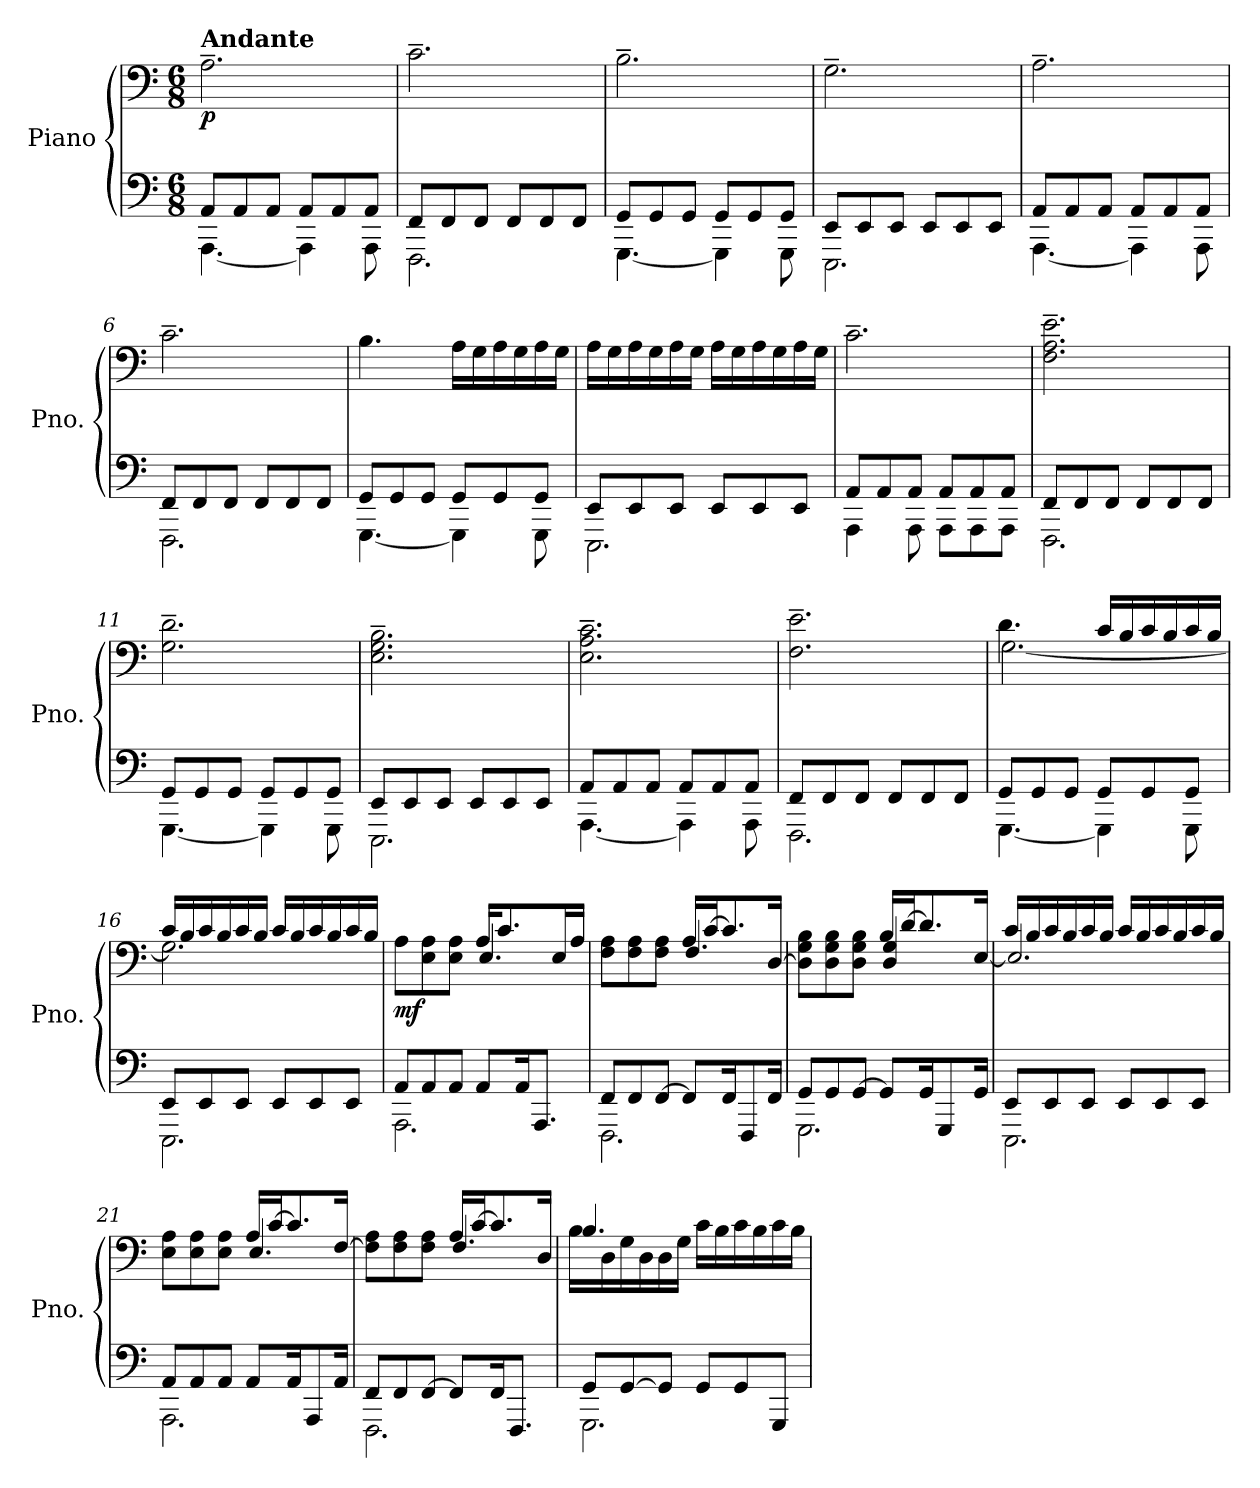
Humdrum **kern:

**kern	**kern	**dynam
*part1	*part1	*part1
*staff2	*staff1	*staff1/2
*I"Piano	*	*
*I'Pno.	*	*
*clefF4	*clefF4	*
*k[]	*k[]	*
*M6/8	*M6/8	*
*MM89	*MM89	*
=1	=1	=1
*^	*	*
!	!	!LO:TX:a:B:t=Andante	!
!	!	!	!LO:DY:b
8AA/L	[4.AAA\	2.A~\	p
8AA/	.	.	.
8AA/J	.	.	.
8AA/L	4AAA\]	.	.
8AA/	.	.	.
8AA/J	8AAA\	.	.
=2	=2	=2	=2
8FF/L	2.FFF\	2.c~\	.
8FF/	.	.	.
8FF/J	.	.	.
8FF/L	.	.	.
8FF/	.	.	.
8FF/J	.	.	.
=3	=3	=3	=3
8GG/L	[4.GGG\	2.B~\	.
8GG/	.	.	.
8GG/J	.	.	.
8GG/L	4GGG\]	.	.
8GG/	.	.	.
8GG/J	8GGG\	.	.
=4	=4	=4	=4
8EE/L	2.EEE\	2.G~\	.
8EE/	.	.	.
8EE/J	.	.	.
8EE/L	.	.	.
8EE/	.	.	.
8EE/J	.	.	.
=5	=5	=5	=5
8AA/L	[4.AAA\	2.A~\	.
8AA/	.	.	.
8AA/J	.	.	.
8AA/L	4AAA\]	.	.
8AA/	.	.	.
8AA/J	8AAA\	.	.
=6	=6	=6	=6
8FF/L	2.FFF\	2.c~\	.
8FF/	.	.	.
8FF/J	.	.	.
8FF/L	.	.	.
8FF/	.	.	.
8FF/J	.	.	.
!!LO:LB:g=z
=7	=7	=7	=7
8GG/L	[4.GGG\	4.B\	.
8GG/	.	.	.
8GG/J	.	.	.
8GG/L	4GGG\]	16A\LL	.
.	.	16G\	.
8GG/	.	16A\	.
.	.	16G\	.
8GG/J	8GGG\	16A\	.
.	.	16G\JJ	.
=8	=8	=8	=8
8EE/L	2.EEE\	16A\LL	.
.	.	16G\	.
8EE/	.	16A\	.
.	.	16G\	.
8EE/J	.	16A\	.
.	.	16G\JJ	.
8EE/L	.	16A\LL	.
.	.	16G\	.
8EE/	.	16A\	.
.	.	16G\	.
8EE/J	.	16A\	.
.	.	16G\JJ	.
=9	=9	=9	=9
8AA/L	4AAA\	2.c~\	.
8AA/	.	.	.
8AA/J	8AAA\	.	.
8AA/L	8AAA\L	.	.
8AA/	8AAA\	.	.
8AA/J	8AAA\J	.	.
=10	=10	=10	=10
8FF/L	2.FFF\	2.F\~ 2.A\~ 2.e\~	.
8FF/	.	.	.
8FF/J	.	.	.
8FF/L	.	.	.
8FF/	.	.	.
8FF/J	.	.	.
=11	=11	=11	=11
8GG/L	[4.GGG\	2.G\~ 2.d\~	.
8GG/	.	.	.
8GG/J	.	.	.
8GG/L	4GGG\]	.	.
8GG/	.	.	.
8GG/J	8GGG\	.	.
!!LO:LB:g=z
=12	=12	=12	=12
8EE/L	2.EEE\	2.E\~ 2.G\~ 2.B\~	.
8EE/	.	.	.
8EE/J	.	.	.
8EE/L	.	.	.
8EE/	.	.	.
8EE/J	.	.	.
=13	=13	=13	=13
8AA/L	[4.AAA\	2.E\~ 2.A\~ 2.c\~	.
8AA/	.	.	.
8AA/J	.	.	.
8AA/L	4AAA\]	.	.
8AA/	.	.	.
8AA/J	8AAA\	.	.
=14	=14	=14	=14
8FF/L	2.FFF\	2.F\~ 2.e\~	.
8FF/	.	.	.
8FF/J	.	.	.
8FF/L	.	.	.
8FF/	.	.	.
8FF/J	.	.	.
=15	=15	=15	=15
*	*	*^	*
8GG/L	[4.GGG\	4.d\	[2.G\	.
8GG/	.	.	.	.
8GG/J	.	.	.	.
8GG/L	4GGG\]	16c/LL	.	.
.	.	16B/	.	.
8GG/	.	16c/	.	.
.	.	16B/	.	.
8GG/J	8GGG\	16c/	.	.
.	.	16B/JJ	.	.
=16	=16	=16	=16	=16
8EE/L	2.EEE\	16c/LL	2.G\]	.
.	.	16B/	.	.
8EE/	.	16c/	.	.
.	.	16B/	.	.
8EE/J	.	16c/	.	.
.	.	16B/JJ	.	.
8EE/L	.	16c/LL	.	.
.	.	16B/	.	.
8EE/	.	16c/	.	.
.	.	16B/	.	.
8EE/J	.	16c/	.	.
.	.	16B/JJ	.	.
!!LO:LB:g=z	!!
=17	=17	=17	=17	=17
!	!	!	!	!LO:DY:b
8AA/L	2.AAA\	8A\L	4.ryy	mf
8AA/	.	8E\ 8A\	.	.
8AA/J	.	8E\ 8A\J	.	.
8AA/L	.	16A/KL	4.E/	.
.	.	8.c/	.	.
16AA/K	.	.	.	.
8.AAA/J	.	.	.	.
.	.	16E/L	.	.
.	.	16A/JJ	.	.
=18	=18	=18	=18	=18
8FF/L	2.FFF\	8F\ 8A\L	4.ryy	.
8FF/	.	8F\ 8A\	.	.
[8FF/J	.	8F\ 8A\J	.	.
8FF/L]	.	16A/LL	4.F/	.
.	.	[16c/J	.	.
16FF/K	.	8.c/]	.	.
8FFF/	.	.	.	.
16FF/Jk	.	[16D/Jk	.	.
=19	=19	=19	=19	=19
8GG/L	2.GGG\	8D\] 8G\ 8B\L	4.ryy	.
8GG/	.	8D\ 8G\ 8B\	.	.
[8GG/J	.	8D\ 8G\ 8B\J	.	.
8GG/L]	.	16B/LL	4D/ 4G/	.
.	.	[16d/J	.	.
16GG/K	.	8.d/]	.	.
8GGG/	.	.	.	.
.	.	.	8ryy	.
16GG/Jk	.	[16E/Jk	.	.
=20	=20	=20	=20	=20
8EE/L	2.EEE\	16c/LL	2.E/]	.
.	.	16B/	.	.
8EE/	.	16c/	.	.
.	.	16B/	.	.
8EE/J	.	16c/	.	.
.	.	16B/JJ	.	.
8EE/L	.	16c/LL	.	.
.	.	16B/	.	.
8EE/	.	16c/	.	.
.	.	16B/	.	.
8EE/J	.	16c/	.	.
.	.	16B/JJ	.	.
!!LO:LB:g=z	!!
=21	=21	=21	=21	=21
8AA/L	2.AAA\	8E\ 8A\L	4.ryy	.
8AA/	.	8E\ 8A\	.	.
8AA/J	.	8E\ 8A\J	.	.
8AA/L	.	16A/LL	4.E/	.
.	.	[16c/J	.	.
16AA/K	.	8.c/]	.	.
8AAA/	.	.	.	.
16AA/Jk	.	[16F/Jk	.	.
=22	=22	=22	=22	=22
8FF/L	2.FFF\	8F\] 8A\L	4.ryy	.
8FF/	.	8F\ 8A\	.	.
[8FF/J	.	8F\ 8A\J	.	.
8FF/L]	.	16A/LL	4.F/	.
.	.	[16c/J	.	.
16FF/K	.	8.c/]	.	.
8.FFF/J	.	.	.	.
.	.	16D/Jk	.	.
=23	=23	=23	=23	=23
8GG/L	2.GGG\	4.B/	16B\LL	.
.	.	.	16D\	.
[8GG/	.	.	16G\	.
.	.	.	16D\	.
8GG/J]	.	.	16D\	.
.	.	.	16G\JJ	.
8GG/L	.	16c\LL	4.ryy	.
.	.	16B\	.	.
8GG/	.	16c\	.	.
.	.	16B\	.	.
8GGG/J	.	16c\	.	.
.	.	16B\JJ	.	.
*v	*v	*	*	*
*	*v	*v	*
=	=	=
*-	*-	*-
